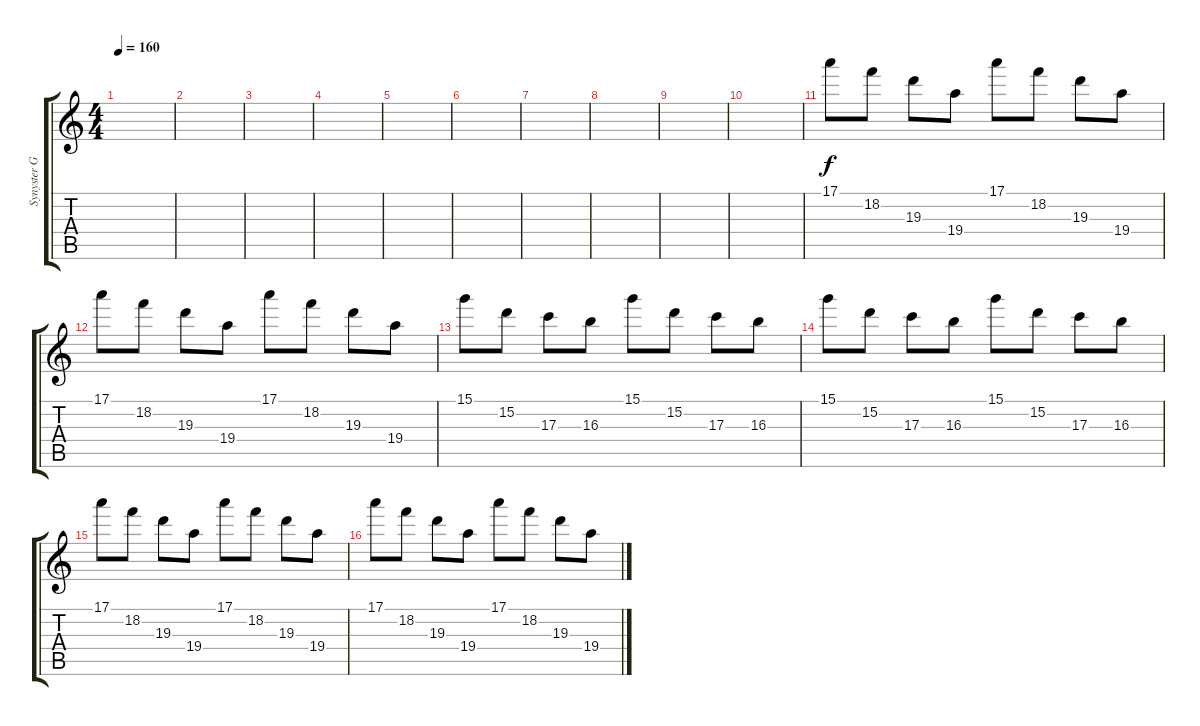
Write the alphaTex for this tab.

\track ("Synyster Gates" "Synyster G") {instrument distortionguitar}
\staff {score tabs}
\tuning (E4 B3 G3 D3 A2 D2) {hide}
\ts (4 4)
\tempo 160
\clef g2
\ks c
|
|
|
|
|
|
|
|
|
|
17.1.8{volume 15} 18.2.8 19.3.8 19.4.8 17.1.8 18.2.8 19.3.8 19.4.8 |
17.1.8 18.2.8 19.3.8 19.4.8 17.1.8 18.2.8 19.3.8 19.4.8 |
15.1.8 15.2.8 17.3.8 16.3.8 15.1.8 15.2.8 17.3.8 16.3.8 |
15.1.8 15.2.8 17.3.8 16.3.8 15.1.8 15.2.8 17.3.8 16.3.8 |
17.1.8 18.2.8 19.3.8 19.4.8 17.1.8 18.2.8 19.3.8 19.4.8 |
17.1.8 18.2.8 19.3.8 19.4.8 17.1.8 18.2.8 19.3.8 19.4.8
